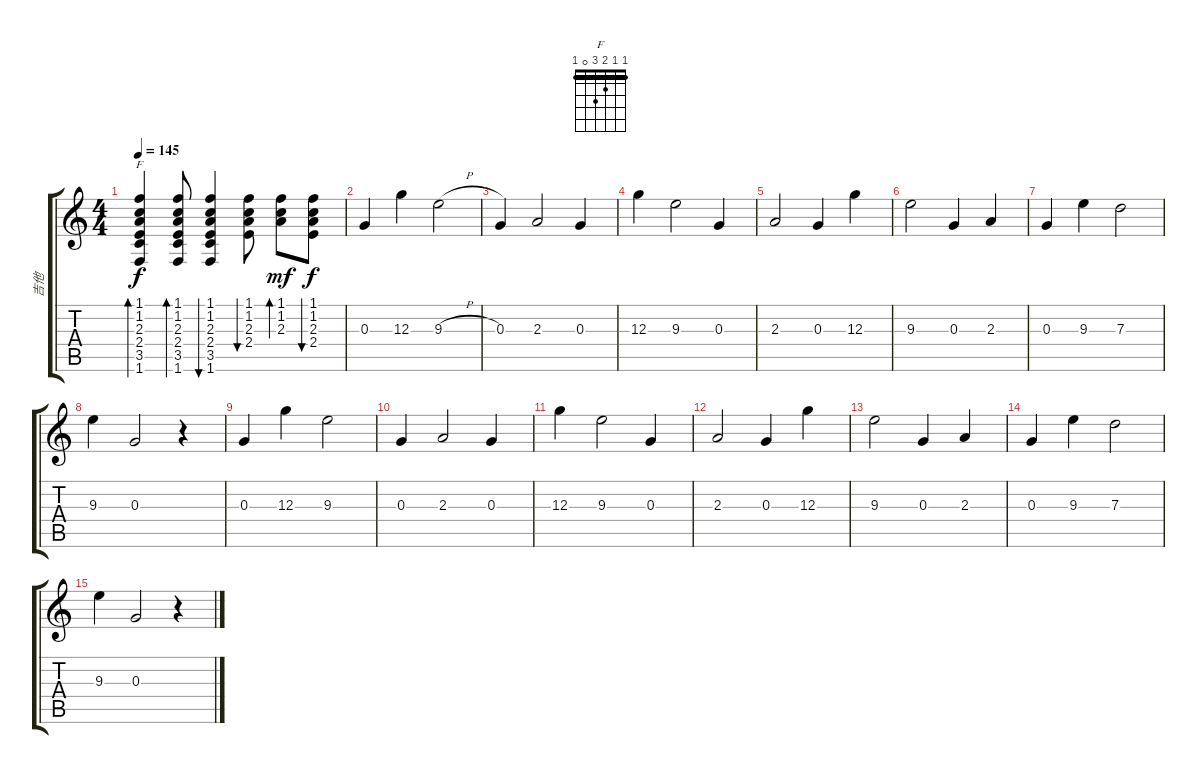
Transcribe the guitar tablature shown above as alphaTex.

\track ("吉他" "吉他") {instrument overdrivenguitar bank 8}
\staff {score tabs}
\tuning (E4 B3 G3 D3 A2 E2) {hide}
\chord ("F" 1 1 2 3 0 1) {barre 1}
\ts (4 4)
\tempo 145
\clef g2
\ks c
(1.1 1.2 2.3 2.4 3.5 1.6).4{bd 60 ch "F" dy f} (1.1 1.2 2.3 2.4 3.5 1.6).8{bd 60} (1.1 1.2 2.3 2.4 3.5 1.6).4{bu 60} (1.1 1.2 2.3 2.4).8{bu 60} (1.1 1.2 2.3).8{bd 60 dy mf} (1.1 1.2 2.3 2.4).8{bu 60 dy f} |
0.3.4 12.3.4 9.3{h}.2 |
0.3.4 2.3.2 0.3.4 |
12.3.4 9.3.2 0.3.4 |
2.3.2 0.3.4 12.3.4 |
9.3.2 0.3.4 2.3.4 |
0.3.4 9.3.4 7.3.2 |
9.3.4 0.3.2 r.4 |
0.3.4 12.3.4 9.3.2 |
0.3.4 2.3.2 0.3.4 |
12.3.4 9.3.2 0.3.4 |
2.3.2 0.3.4 12.3.4 |
9.3.2 0.3.4 2.3.4 |
0.3.4 9.3.4 7.3.2 |
9.3.4{txt ""} 0.3.2 r.4
